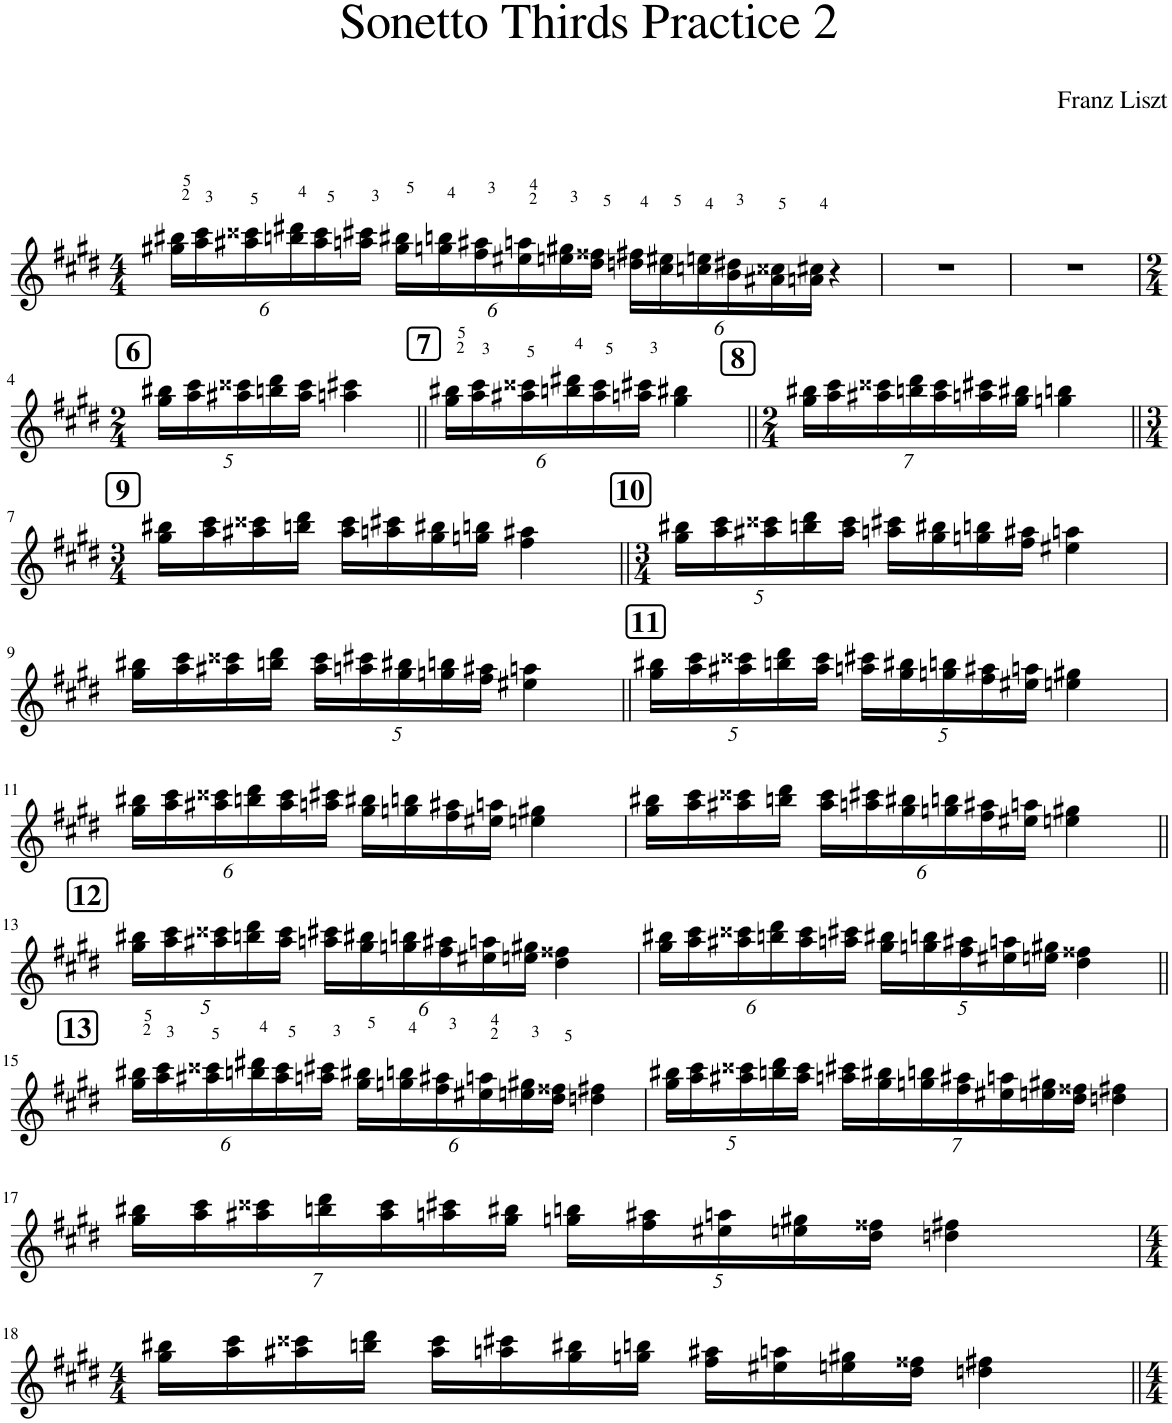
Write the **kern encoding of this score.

**kern
*part1
*staff1
*I"Piano
*I'Pno.
*clefG2
*k[f#c#g#d#]
*M4/4
*Xbrackettup
=1
24gg#X\ 24bb#X\LL
24aa\ 24ccc#\
24aa#X\ 24ccc##X\
24bbn\ 24ddd#X\
24aa#\ 24ccc##\
24aan\ 24ccc#X\JJ
24gg#\ 24bb#X\LL
24ggn\ 24bbn\
24ff#\ 24aa#X\
24ee#X\ 24aan\
24een\ 24gg#X\
24dd#\ 24ff##X\JJ
24ddn\ 24ff#X\LL
24cc#\ 24ee#X\
24ccn\ 24een\
24b\ 24dd#X\
24a#X\ 24cc##X\
24an\ 24cc#X\JJ
4r
=2
1r
=3
1r
!!LO:LB:g=z
!!LO:REH:place=s1:a:B:cj:fs=14:t=6
=4
*M2/4
20gg#\ 20bb#X\LL
20aa\ 20ccc#\
20aa#X\ 20ccc##X\
20bbn\ 20ddd#\
20aa#\ 20ccc##\JJ
4aan\ 4ccc#X\
!!LO:REH:place=s1:a:B:cj:fs=14:t=7
=5||
24gg#\ 24bb#X\LL
24aa\ 24ccc#\
24aa#X\ 24ccc##X\
24bbn\ 24ddd#X\
24aa#\ 24ccc##\
24aan\ 24ccc#X\JJ
4gg#\ 4bb#X\
!!LO:REH:place=s1:a:B:cj:fs=14:t=8
=6||
*M2/4
28gg#\ 28bb#X\LL
28aa\ 28ccc#\
28aa#X\ 28ccc##X\
28bbn\ 28ddd#\
28aa#\ 28ccc##\
28aan\ 28ccc#X\
28gg#\ 28bb#X\JJ
4ggn\ 4bbn\
!!LO:LB:g=z
!!LO:REH:place=s1:a:B:cj:fs=14:t=9
=7||
*M3/4
16gg#\ 16bb#X\LL
16aa\ 16ccc#\
16aa#X\ 16ccc##X\
16bbn\ 16ddd#\JJ
16aa#\ 16ccc##\LL
16aan\ 16ccc#X\
16gg#\ 16bb#X\
16ggn\ 16bbn\JJ
4ff#\ 4aa#X\
!!LO:REH:place=s1:a:B:cj:fs=14:t=10
=8||
*M3/4
20gg#\ 20bb#X\LL
20aa\ 20ccc#\
20aa#X\ 20ccc##X\
20bbn\ 20ddd#\
20aa#\ 20ccc##\JJ
16aan\ 16ccc#X\LL
16gg#\ 16bb#X\
16ggn\ 16bbn\
16ff#\ 16aa#X\JJ
4ee#X\ 4aan\
!!LO:LB:g=z
=9
16gg#\ 16bb#X\LL
16aa\ 16ccc#\
16aa#X\ 16ccc##X\
16bbn\ 16ddd#\JJ
20aa#\ 20ccc##\LL
20aan\ 20ccc#X\
20gg#\ 20bb#X\
20ggn\ 20bbn\
20ff#\ 20aa#X\JJ
4ee#X\ 4aan\
!!LO:REH:place=s1:a:B:cj:fs=14:t=11
=10||
20gg#\ 20bb#X\LL
20aa\ 20ccc#\
20aa#X\ 20ccc##X\
20bbn\ 20ddd#\
20aa#\ 20ccc##\JJ
20aan\ 20ccc#X\LL
20gg#\ 20bb#X\
20ggn\ 20bbn\
20ff#\ 20aa#X\
20ee#X\ 20aan\JJ
4een\ 4gg#X\
!!LO:LB:g=z
=11
24gg#\ 24bb#X\LL
24aa\ 24ccc#\
24aa#X\ 24ccc##X\
24bbn\ 24ddd#\
24aa#\ 24ccc##\
24aan\ 24ccc#X\JJ
16gg#\ 16bb#X\LL
16ggn\ 16bbn\
16ff#\ 16aa#X\
16ee#X\ 16aan\JJ
4een\ 4gg#X\
=12
16gg#\ 16bb#X\LL
16aa\ 16ccc#\
16aa#X\ 16ccc##X\
16bbn\ 16ddd#\JJ
24aa#\ 24ccc##\LL
24aan\ 24ccc#X\
24gg#\ 24bb#X\
24ggn\ 24bbn\
24ff#\ 24aa#X\
24ee#X\ 24aan\JJ
4een\ 4gg#X\
!!LO:LB:g=z
!!LO:REH:place=s1:a:B:cj:fs=14:t=12
=13||
20gg#\ 20bb#X\LL
20aa\ 20ccc#\
20aa#X\ 20ccc##X\
20bbn\ 20ddd#\
20aa#\ 20ccc##\JJ
24aan\ 24ccc#X\LL
24gg#\ 24bb#X\
24ggn\ 24bbn\
24ff#\ 24aa#X\
24ee#X\ 24aan\
24een\ 24gg#X\JJ
4dd#\ 4ff##X\
=14
24gg#\ 24bb#X\LL
24aa\ 24ccc#\
24aa#X\ 24ccc##X\
24bbn\ 24ddd#\
24aa#\ 24ccc##\
24aan\ 24ccc#X\JJ
20gg#\ 20bb#X\LL
20ggn\ 20bbn\
20ff#\ 20aa#X\
20ee#X\ 20aan\
20een\ 20gg#X\JJ
4dd#\ 4ff##X\
!!LO:LB:g=z
!!LO:REH:place=s1:a:B:cj:fs=14:t=13
=15||
24gg#\ 24bb#X\LL
24aa\ 24ccc#\
24aa#X\ 24ccc##X\
24bbn\ 24ddd#X\
24aa#\ 24ccc##\
24aan\ 24ccc#X\JJ
24gg#\ 24bb#X\LL
24ggn\ 24bbn\
24ff#\ 24aa#X\
24ee#X\ 24aan\
24een\ 24gg#X\
24dd#\ 24ff##X\JJ
4ddn\ 4ff#X\
=16
20gg#\ 20bb#X\LL
20aa\ 20ccc#\
20aa#X\ 20ccc##X\
20bbn\ 20ddd#\
20aa#\ 20ccc##\JJ
28aan\ 28ccc#X\LL
28gg#\ 28bb#X\
28ggn\ 28bbn\
28ff#\ 28aa#X\
28ee#X\ 28aan\
28een\ 28gg#X\
28dd#\ 28ff##X\JJ
4ddn\ 4ff#X\
!!LO:LB:g=z
=17
28gg#\ 28bb#X\LL
28aa\ 28ccc#\
28aa#X\ 28ccc##X\
28bbn\ 28ddd#\
28aa#\ 28ccc##\
28aan\ 28ccc#X\
28gg#\ 28bb#X\JJ
20ggn\ 20bbn\LL
20ff#\ 20aa#X\
20ee#X\ 20aan\
20een\ 20gg#X\
20dd#\ 20ff##X\JJ
4ddn\ 4ff#X\
!!LO:LB:g=z
=18
*M4/4
16gg#\ 16bb#X\LL
16aa\ 16ccc#\
16aa#X\ 16ccc##X\
16bbn\ 16ddd#\JJ
16aa#\ 16ccc##\LL
16aan\ 16ccc#X\
16gg#\ 16bb#X\
16ggn\ 16bbn\JJ
16ff#\ 16aa#X\LL
16ee#X\ 16aan\
16een\ 16gg#X\
16dd#\ 16ff##X\JJ
4ddn\ 4ff#X\
=||
*-
